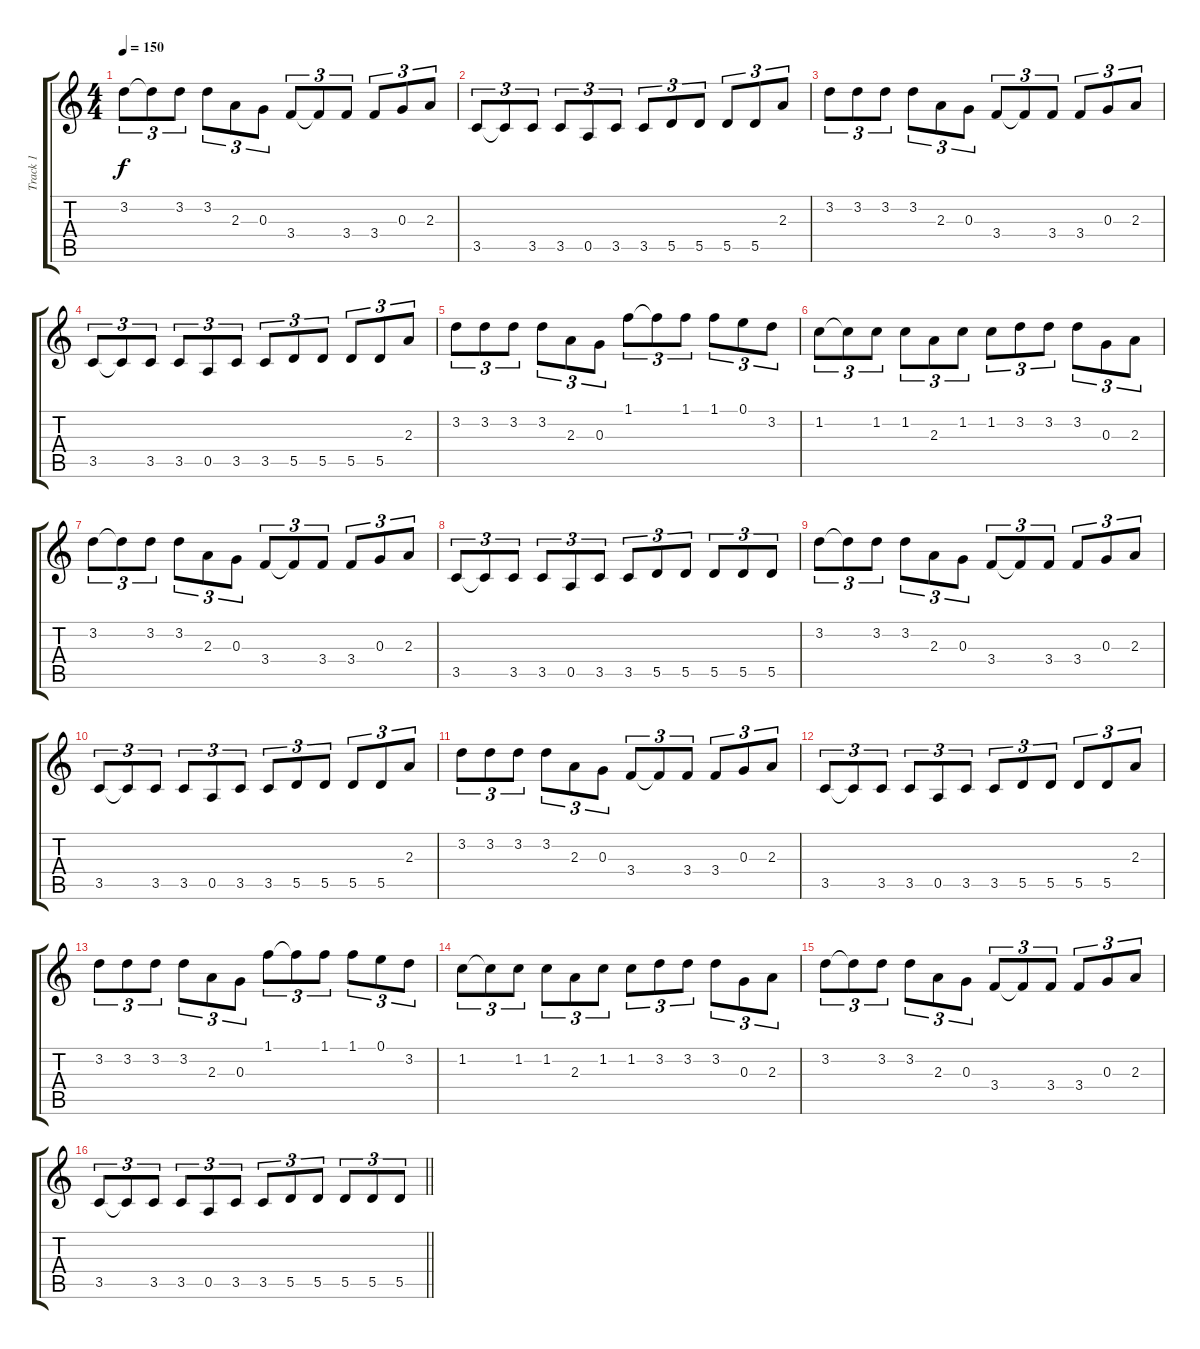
\track ("Track 1" "Track 1") {instrument banjo}
\staff {score tabs}
\tuning (E4 B3 G3 D3 A2 E2) {hide}
\displaytranspose 12
\ts (4 4)
\tempo 150
\clef g2
\ks c
3.2.8{tu (3 2) dy f} 3.2{t}.8{tu (3 2)} 3.2.8{tu (3 2)} 3.2.8{tu (3 2)} 2.3.8{tu (3 2)} 0.3.8{tu (3 2)} 3.4.8{tu (3 2)} 3.4{t}.8{tu (3 2)} 3.4.8{tu (3 2)} 3.4.8{tu (3 2)} 0.3.8{tu (3 2)} 2.3.8{tu (3 2)} |
3.5.8{tu (3 2)} 3.5{t}.8{tu (3 2)} 3.5.8{tu (3 2)} 3.5.8{tu (3 2)} 0.5.8{tu (3 2)} 3.5.8{tu (3 2)} 3.5.8{tu (3 2)} 5.5.8{tu (3 2)} 5.5.8{tu (3 2)} 5.5.8{tu (3 2)} 5.5.8{tu (3 2)} 2.3.8{tu (3 2)} |
3.2.8{tu (3 2)} 3.2.8{tu (3 2)} 3.2.8{tu (3 2)} 3.2.8{tu (3 2)} 2.3.8{tu (3 2)} 0.3.8{tu (3 2)} 3.4.8{tu (3 2)} 3.4{t}.8{tu (3 2)} 3.4.8{tu (3 2)} 3.4.8{tu (3 2)} 0.3.8{tu (3 2)} 2.3.8{tu (3 2)} |
3.5.8{tu (3 2)} 3.5{t}.8{tu (3 2)} 3.5.8{tu (3 2)} 3.5.8{tu (3 2)} 0.5.8{tu (3 2)} 3.5.8{tu (3 2)} 3.5.8{tu (3 2)} 5.5.8{tu (3 2)} 5.5.8{tu (3 2)} 5.5.8{tu (3 2)} 5.5.8{tu (3 2)} 2.3.8{tu (3 2)} |
3.2.8{tu (3 2)} 3.2.8{tu (3 2)} 3.2.8{tu (3 2)} 3.2.8{tu (3 2)} 2.3.8{tu (3 2)} 0.3.8{tu (3 2)} 1.1.8{tu (3 2)} 1.1{t}.8{tu (3 2)} 1.1.8{tu (3 2)} 1.1.8{tu (3 2)} 0.1.8{tu (3 2)} 3.2.8{tu (3 2)} |
1.2.8{tu (3 2)} 1.2{t}.8{tu (3 2)} 1.2.8{tu (3 2)} 1.2.8{tu (3 2)} 2.3.8{tu (3 2)} 1.2.8{tu (3 2)} 1.2.8{tu (3 2)} 3.2.8{tu (3 2)} 3.2.8{tu (3 2)} 3.2.8{tu (3 2)} 0.3.8{tu (3 2)} 2.3.8{tu (3 2)} |
3.2.8{tu (3 2)} 3.2{t}.8{tu (3 2)} 3.2.8{tu (3 2)} 3.2.8{tu (3 2)} 2.3.8{tu (3 2)} 0.3.8{tu (3 2)} 3.4.8{tu (3 2)} 3.4{t}.8{tu (3 2)} 3.4.8{tu (3 2)} 3.4.8{tu (3 2)} 0.3.8{tu (3 2)} 2.3.8{tu (3 2)} |
3.5.8{tu (3 2)} 3.5{t}.8{tu (3 2)} 3.5.8{tu (3 2)} 3.5.8{tu (3 2)} 0.5.8{tu (3 2)} 3.5.8{tu (3 2)} 3.5.8{tu (3 2)} 5.5.8{tu (3 2)} 5.5.8{tu (3 2)} 5.5.8{tu (3 2)} 5.5.8{tu (3 2)} 5.5.8{tu (3 2)} |
3.2.8{tu (3 2)} 3.2{t}.8{tu (3 2)} 3.2.8{tu (3 2)} 3.2.8{tu (3 2)} 2.3.8{tu (3 2)} 0.3.8{tu (3 2)} 3.4.8{tu (3 2)} 3.4{t}.8{tu (3 2)} 3.4.8{tu (3 2)} 3.4.8{tu (3 2)} 0.3.8{tu (3 2)} 2.3.8{tu (3 2)} |
3.5.8{tu (3 2)} 3.5{t}.8{tu (3 2)} 3.5.8{tu (3 2)} 3.5.8{tu (3 2)} 0.5.8{tu (3 2)} 3.5.8{tu (3 2)} 3.5.8{tu (3 2)} 5.5.8{tu (3 2)} 5.5.8{tu (3 2)} 5.5.8{tu (3 2)} 5.5.8{tu (3 2)} 2.3.8{tu (3 2)} |
3.2.8{tu (3 2)} 3.2.8{tu (3 2)} 3.2.8{tu (3 2)} 3.2.8{tu (3 2)} 2.3.8{tu (3 2)} 0.3.8{tu (3 2)} 3.4.8{tu (3 2)} 3.4{t}.8{tu (3 2)} 3.4.8{tu (3 2)} 3.4.8{tu (3 2)} 0.3.8{tu (3 2)} 2.3.8{tu (3 2)} |
3.5.8{tu (3 2)} 3.5{t}.8{tu (3 2)} 3.5.8{tu (3 2)} 3.5.8{tu (3 2)} 0.5.8{tu (3 2)} 3.5.8{tu (3 2)} 3.5.8{tu (3 2)} 5.5.8{tu (3 2)} 5.5.8{tu (3 2)} 5.5.8{tu (3 2)} 5.5.8{tu (3 2)} 2.3.8{tu (3 2)} |
3.2.8{tu (3 2)} 3.2.8{tu (3 2)} 3.2.8{tu (3 2)} 3.2.8{tu (3 2)} 2.3.8{tu (3 2)} 0.3.8{tu (3 2)} 1.1.8{tu (3 2)} 1.1{t}.8{tu (3 2)} 1.1.8{tu (3 2)} 1.1.8{tu (3 2)} 0.1.8{tu (3 2)} 3.2.8{tu (3 2)} |
1.2.8{tu (3 2)} 1.2{t}.8{tu (3 2)} 1.2.8{tu (3 2)} 1.2.8{tu (3 2)} 2.3.8{tu (3 2)} 1.2.8{tu (3 2)} 1.2.8{tu (3 2)} 3.2.8{tu (3 2)} 3.2.8{tu (3 2)} 3.2.8{tu (3 2)} 0.3.8{tu (3 2)} 2.3.8{tu (3 2)} |
3.2.8{tu (3 2)} 3.2{t}.8{tu (3 2)} 3.2.8{tu (3 2)} 3.2.8{tu (3 2)} 2.3.8{tu (3 2)} 0.3.8{tu (3 2)} 3.4.8{tu (3 2)} 3.4{t}.8{tu (3 2)} 3.4.8{tu (3 2)} 3.4.8{tu (3 2)} 0.3.8{tu (3 2)} 2.3.8{tu (3 2)} |
\barLineRight lightlight
3.5.8{tu (3 2)} 3.5{t}.8{tu (3 2)} 3.5.8{tu (3 2)} 3.5.8{tu (3 2)} 0.5.8{tu (3 2)} 3.5.8{tu (3 2)} 3.5.8{tu (3 2)} 5.5.8{tu (3 2)} 5.5.8{tu (3 2)} 5.5.8{tu (3 2)} 5.5.8{tu (3 2)} 5.5.8{tu (3 2)}
